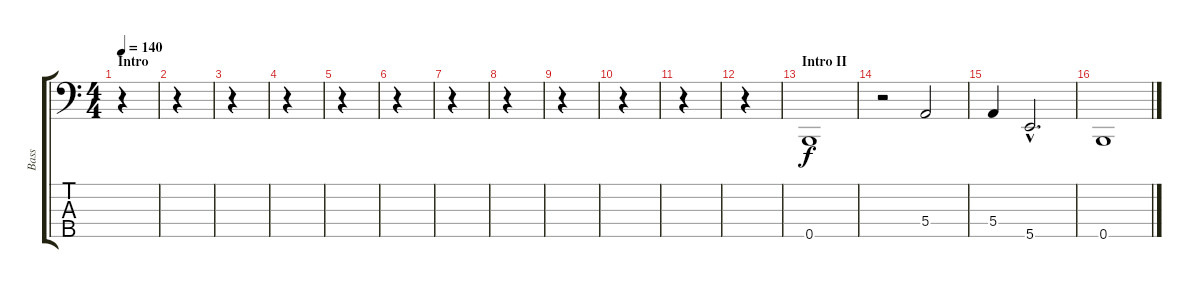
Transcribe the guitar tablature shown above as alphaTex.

\track ("Bass" "Bass") {instrument electricbassfinger}
\staff {score tabs}
\tuning (G2 D2 A1 E1 B0) {hide}
\ts (4 4)
\section ("" "Intro")
\tempo 140
\clef f4
\ks c
r.4{dy f instrument electricbassfinger} |
r.4 |
r.4 |
r.4 |
r.4 |
r.4 |
r.4 |
r.4 |
r.4 |
r.4 |
r.4 |
r.4 |
\section ("" "Intro II")
0.5.1 |
r.2 5.4.2 |
5.4.4 5.5{hac}.2{d} |
0.5.1
